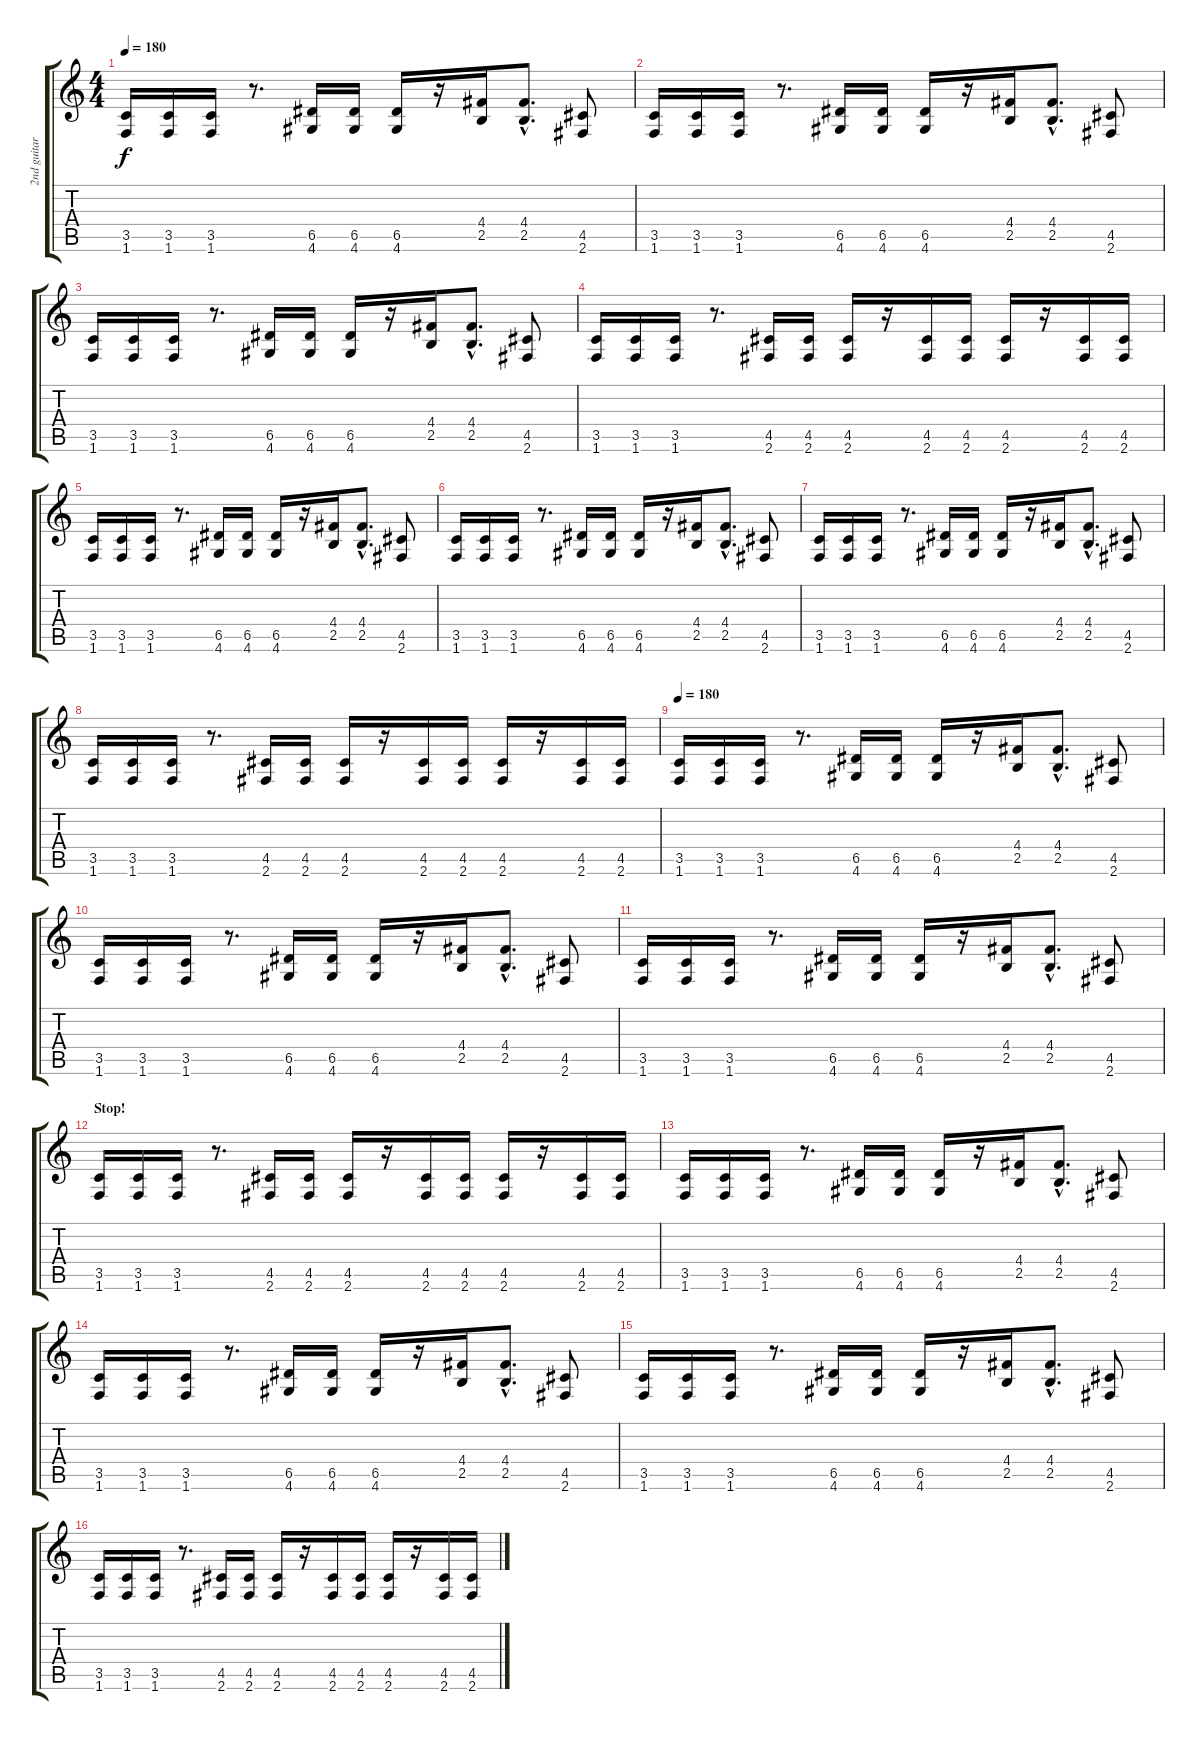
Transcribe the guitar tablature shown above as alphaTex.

\track ("2nd guitar" "2nd guitar") {instrument distortionguitar}
\staff {score tabs}
\tuning (E4 B3 G3 D3 A2 E2) {hide}
\ts (4 4)
\tempo 180
\clef g2
\ks c
(3.5 1.6).16{dy f} (3.5 1.6).16 (3.5 1.6).16 r.8{d} (6.5 4.6).16 (6.5 4.6).16 (6.5 4.6).16 r.16 (4.4 2.5).16 (4.4{hac} 2.5{hac}).8{d} (4.5 2.6).8 |
(3.5 1.6).16 (3.5 1.6).16 (3.5 1.6).16 r.8{d} (6.5 4.6).16 (6.5 4.6).16 (6.5 4.6).16 r.16 (4.4 2.5).16 (4.4{hac} 2.5{hac}).8{d} (4.5 2.6).8 |
(3.5 1.6).16 (3.5 1.6).16 (3.5 1.6).16 r.8{d} (6.5 4.6).16 (6.5 4.6).16 (6.5 4.6).16 r.16 (4.4 2.5).16 (4.4{hac} 2.5{hac}).8{d} (4.5 2.6).8 |
(3.5 1.6).16 (3.5 1.6).16 (3.5 1.6).16 r.8{d} (4.5 2.6).16 (4.5 2.6).16 (4.5 2.6).16 r.16 (4.5 2.6).16 (4.5 2.6).16 (4.5 2.6).16 r.16 (4.5 2.6).16 (4.5 2.6).16 |
(3.5 1.6).16 (3.5 1.6).16 (3.5 1.6).16 r.8{d} (6.5 4.6).16 (6.5 4.6).16 (6.5 4.6).16 r.16 (4.4 2.5).16 (4.4{hac} 2.5{hac}).8{d} (4.5 2.6).8 |
(3.5 1.6).16 (3.5 1.6).16 (3.5 1.6).16 r.8{d} (6.5 4.6).16 (6.5 4.6).16 (6.5 4.6).16 r.16 (4.4 2.5).16 (4.4{hac} 2.5{hac}).8{d} (4.5 2.6).8 |
(3.5 1.6).16 (3.5 1.6).16 (3.5 1.6).16 r.8{d} (6.5 4.6).16 (6.5 4.6).16 (6.5 4.6).16 r.16 (4.4 2.5).16 (4.4{hac} 2.5{hac}).8{d} (4.5 2.6).8 |
(3.5 1.6).16 (3.5 1.6).16 (3.5 1.6).16 r.8{d} (4.5 2.6).16 (4.5 2.6).16 (4.5 2.6).16 r.16 (4.5 2.6).16 (4.5 2.6).16 (4.5 2.6).16 r.16 (4.5 2.6).16 (4.5 2.6).16 |
\tempo 180
(3.5 1.6).16 (3.5 1.6).16 (3.5 1.6).16 r.8{d} (6.5 4.6).16 (6.5 4.6).16 (6.5 4.6).16 r.16 (4.4 2.5).16 (4.4{hac} 2.5{hac}).8{d} (4.5 2.6).8 |
(3.5 1.6).16 (3.5 1.6).16 (3.5 1.6).16 r.8{d} (6.5 4.6).16 (6.5 4.6).16 (6.5 4.6).16 r.16 (4.4 2.5).16 (4.4{hac} 2.5{hac}).8{d} (4.5 2.6).8 |
(3.5 1.6).16 (3.5 1.6).16 (3.5 1.6).16 r.8{d} (6.5 4.6).16 (6.5 4.6).16 (6.5 4.6).16 r.16 (4.4 2.5).16 (4.4{hac} 2.5{hac}).8{d} (4.5 2.6).8 |
\section ("" "Stop!")
(3.5 1.6).16 (3.5 1.6).16 (3.5 1.6).16 r.8{d} (4.5 2.6).16 (4.5 2.6).16 (4.5 2.6).16 r.16 (4.5 2.6).16 (4.5 2.6).16 (4.5 2.6).16 r.16 (4.5 2.6).16 (4.5 2.6).16 |
(3.5 1.6).16 (3.5 1.6).16 (3.5 1.6).16 r.8{d} (6.5 4.6).16 (6.5 4.6).16 (6.5 4.6).16 r.16 (4.4 2.5).16 (4.4{hac} 2.5{hac}).8{d} (4.5 2.6).8 |
(3.5 1.6).16 (3.5 1.6).16 (3.5 1.6).16 r.8{d} (6.5 4.6).16 (6.5 4.6).16 (6.5 4.6).16 r.16 (4.4 2.5).16 (4.4{hac} 2.5{hac}).8{d} (4.5 2.6).8 |
(3.5 1.6).16 (3.5 1.6).16 (3.5 1.6).16 r.8{d} (6.5 4.6).16 (6.5 4.6).16 (6.5 4.6).16 r.16 (4.4 2.5).16 (4.4{hac} 2.5{hac}).8{d} (4.5 2.6).8 |
(3.5 1.6).16 (3.5 1.6).16 (3.5 1.6).16 r.8{d} (4.5 2.6).16 (4.5 2.6).16 (4.5 2.6).16 r.16 (4.5 2.6).16 (4.5 2.6).16 (4.5 2.6).16 r.16 (4.5 2.6).16 (4.5 2.6).16
